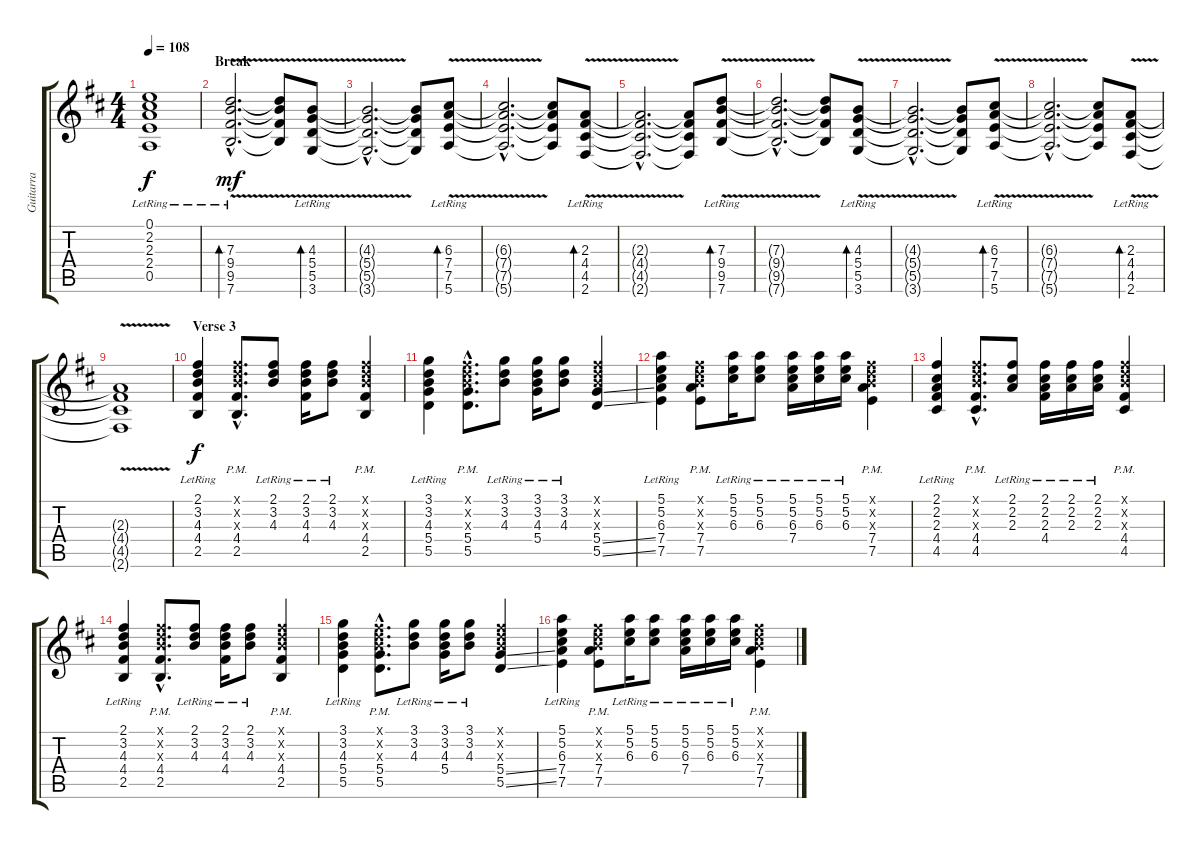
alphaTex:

\track ("Guitarra" "Guitarra") {instrument electricguitarjazz}
\staff {score tabs}
\tuning (E4 B3 G3 D3 A2 E2) {hide}
\ts (4 4)
\tempo 108
\clef g2
\ks bminor
(0.1{lr} 2.2{lr} 2.3 2.4 0.5).1{dy f} |
\section ("" "Break")
(7.3{v hac lr} 9.4{hac lr} 9.5{hac lr} 7.6{hac lr}).2{d bd 60 dy mf} (7.3{t} 9.4{t} 9.5{t} 7.6{t}).8 (4.3{v lr} 5.4{lr} 5.5{lr} 3.6{lr}).8{bd 60} |
(4.3{hac t} 5.4{hac t} 5.5{hac t} 3.6{hac t}).2{d} (4.3{t} 5.4{t} 5.5{t} 3.6{t}).8 (6.3{v lr} 7.4{lr} 7.5{lr} 5.6{lr}).8{bd 60} |
(6.3{hac t} 7.4{hac t} 7.5{hac t} 5.6{hac t}).2{d} (6.3{t} 7.4{t} 7.5{t} 5.6{t}).8 (2.3{v lr} 4.4{lr} 4.5{lr} 2.6{lr}).8{bd 60} |
(2.3{hac t} 4.4{hac t} 4.5{hac t} 2.6{hac t}).2{d} (2.3{t} 4.4{t} 4.5{t} 2.6{t}).8 (7.3{v lr} 9.4{lr} 9.5{lr} 7.6{lr}).8{bd 60} |
(7.3{hac t} 9.4{hac t} 9.5{hac t} 7.6{hac t}).2{d} (7.3{t} 9.4{t} 9.5{t} 7.6{t}).8 (4.3{v lr} 5.4{lr} 5.5{lr} 3.6{lr}).8{bd 60} |
(4.3{hac t} 5.4{hac t} 5.5{hac t} 3.6{hac t}).2{d} (4.3{t} 5.4{t} 5.5{t} 3.6{t}).8 (6.3{v lr} 7.4{lr} 7.5{lr} 5.6{lr}).8{bd 60} |
(6.3{hac t} 7.4{hac t} 7.5{hac t} 5.6{hac t}).2{d} (6.3{t} 7.4{t} 7.5{t} 5.6{t}).8 (2.3{v lr} 4.4{lr} 4.5{lr} 2.6{lr}).8{bd 60} |
(2.3{t} 4.4{t} 4.5{t} 2.6{t}).1 |
\section ("" "Verse 3")
(2.1{lr} 3.2{lr} 4.3{lr} 4.4{lr} 2.5{lr}).4{dy f} (2.1{hac x} 3.2{hac x} 4.3{hac x} 4.4{hac pm} 2.5{hac pm}).8{d} (2.1{lr} 3.2{lr} 4.3{lr}).8 (2.1{lr} 3.2{lr} 4.3{lr} 4.4{lr}).16 (2.1{lr} 3.2{lr} 4.3{lr}).8 (2.1{x} 3.2{x} 4.3{x} 4.4{pm} 2.5{pm}).4 |
(3.1{lr} 3.2{lr} 4.3{lr} 5.4{lr} 5.5{lr}).4 (2.1{hac x} 3.2{hac x} 4.3{hac x} 5.4{hac pm} 5.5{hac pm}).8{d} (3.1{lr} 3.2{lr} 4.3{lr}).8 (3.1{lr} 3.2{lr} 4.3{lr} 5.4{lr}).16 (3.1{lr} 3.2{lr} 4.3{lr}).8 (2.1{x} 3.2{x} 4.3{x} 5.4{ss} 5.5{ss}).4 |
(5.1{lr} 5.2{lr} 6.3{lr} 7.4{lr} 7.5{lr}).4 (2.1{x} 3.2{x} 4.3{x} 7.4{pm} 7.5{pm}).8 (5.1{lr} 5.2{lr} 6.3{lr}).16 (5.1{lr} 5.2{lr} 6.3{lr}).8 (5.1{lr} 5.2{lr} 6.3{lr} 7.4{lr}).16 (5.1{lr} 5.2{lr} 6.3{lr}).16 (5.1{lr} 5.2{lr} 6.3{lr}).16 (2.1{x} 3.2{x} 4.3{x} 7.4{pm} 7.5{pm}).4 |
(2.1{lr} 2.2{lr} 2.3{lr} 4.4{lr} 4.5{lr}).4 (2.1{hac x} 3.2{hac x} 4.3{hac x} 4.4{hac pm} 4.5{hac pm}).8{d} (2.1{lr} 2.2{lr} 2.3{lr}).8 (2.1{lr} 2.2{lr} 2.3{lr} 4.4{lr}).16 (2.1{lr} 2.2{lr} 2.3{lr}).16 (2.1{lr} 2.2{lr} 2.3{lr}).16 (2.1{x} 3.2{x} 4.3{x} 4.4{pm} 4.5{pm}).4 |
(2.1{lr} 3.2{lr} 4.3{lr} 4.4{lr} 2.5{lr}).4 (2.1{hac x} 3.2{hac x} 4.3{hac x} 4.4{hac pm} 2.5{hac pm}).8{d} (2.1{lr} 3.2{lr} 4.3{lr}).8 (2.1{lr} 3.2{lr} 4.3{lr} 4.4{lr}).16 (2.1{lr} 3.2{lr} 4.3{lr}).8 (2.1{x} 3.2{x} 4.3{x} 4.4{pm} 2.5{pm}).4 |
(3.1{lr} 3.2{lr} 4.3{lr} 5.4{lr} 5.5{lr}).4 (2.1{hac x} 3.2{hac x} 4.3{hac x} 5.4{hac pm} 5.5{hac pm}).8{d} (3.1{lr} 3.2{lr} 4.3{lr}).8 (3.1{lr} 3.2{lr} 4.3{lr} 5.4{lr}).16 (3.1{lr} 3.2{lr} 4.3{lr}).8 (2.1{x} 3.2{x} 4.3{x} 5.4{ss} 5.5{ss}).4 |
(5.1{lr} 5.2{lr} 6.3{lr} 7.4{lr} 7.5{lr}).4 (2.1{x} 3.2{x} 4.3{x} 7.4{pm} 7.5{pm}).8 (5.1{lr} 5.2{lr} 6.3{lr}).16 (5.1{lr} 5.2{lr} 6.3{lr}).8 (5.1{lr} 5.2{lr} 6.3{lr} 7.4{lr}).16 (5.1{lr} 5.2{lr} 6.3{lr}).16 (5.1{lr} 5.2{lr} 6.3{lr}).16 (2.1{x} 3.2{x} 4.3{x} 7.4{pm} 7.5{pm}).4
